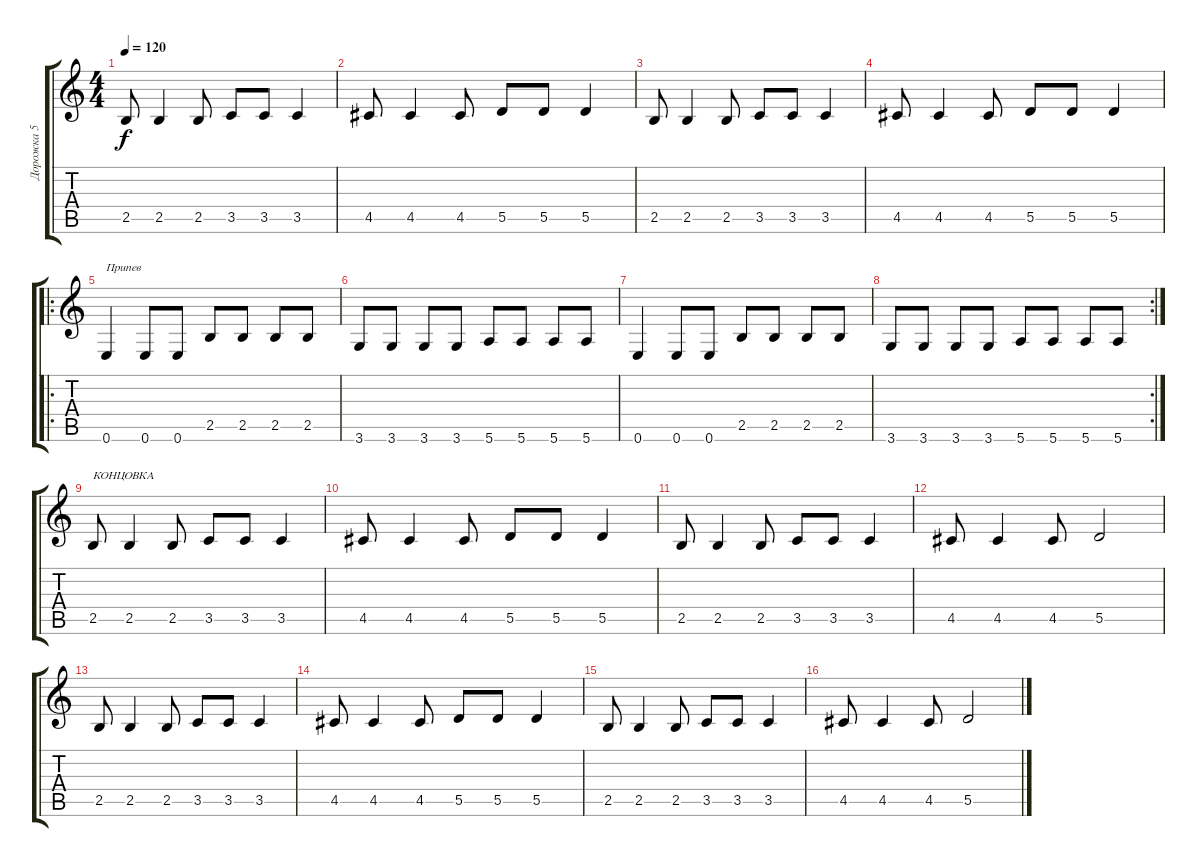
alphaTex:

\track ("Дорожка 5" "Дорожка 5") {instrument electricbassfinger}
\staff {score tabs}
\tuning (E4 B3 G3 D3 A2 E2) {hide}
\ts (4 4)
\tempo 120
\clef g2
\ks c
2.5.8{dy f} 2.5.4 2.5.8 3.5.8 3.5.8 3.5.4 |
4.5.8 4.5.4 4.5.8 5.5.8 5.5.8 5.5.4 |
2.5.8 2.5.4 2.5.8 3.5.8 3.5.8 3.5.4 |
4.5.8 4.5.4 4.5.8 5.5.8 5.5.8 5.5.4 |
\ro
0.6.4{txt "Припев"} 0.6.8 0.6.8 2.5.8 2.5.8 2.5.8 2.5.8 |
3.6.8 3.6.8 3.6.8 3.6.8 5.6.8 5.6.8 5.6.8 5.6.8 |
0.6.4 0.6.8 0.6.8 2.5.8 2.5.8 2.5.8 2.5.8 |
\rc 2
3.6.8 3.6.8 3.6.8 3.6.8 5.6.8 5.6.8 5.6.8 5.6.8 |
2.5.8{txt "КОНЦОВКА"} 2.5.4 2.5.8 3.5.8 3.5.8 3.5.4 |
4.5.8 4.5.4 4.5.8 5.5.8 5.5.8 5.5.4 |
2.5.8 2.5.4 2.5.8 3.5.8 3.5.8 3.5.4 |
4.5.8 4.5.4 4.5.8 5.5.2 |
2.5.8 2.5.4 2.5.8 3.5.8 3.5.8 3.5.4 |
4.5.8 4.5.4 4.5.8 5.5.8 5.5.8 5.5.4 |
2.5.8 2.5.4 2.5.8 3.5.8 3.5.8 3.5.4 |
4.5.8 4.5.4 4.5.8 5.5.2
